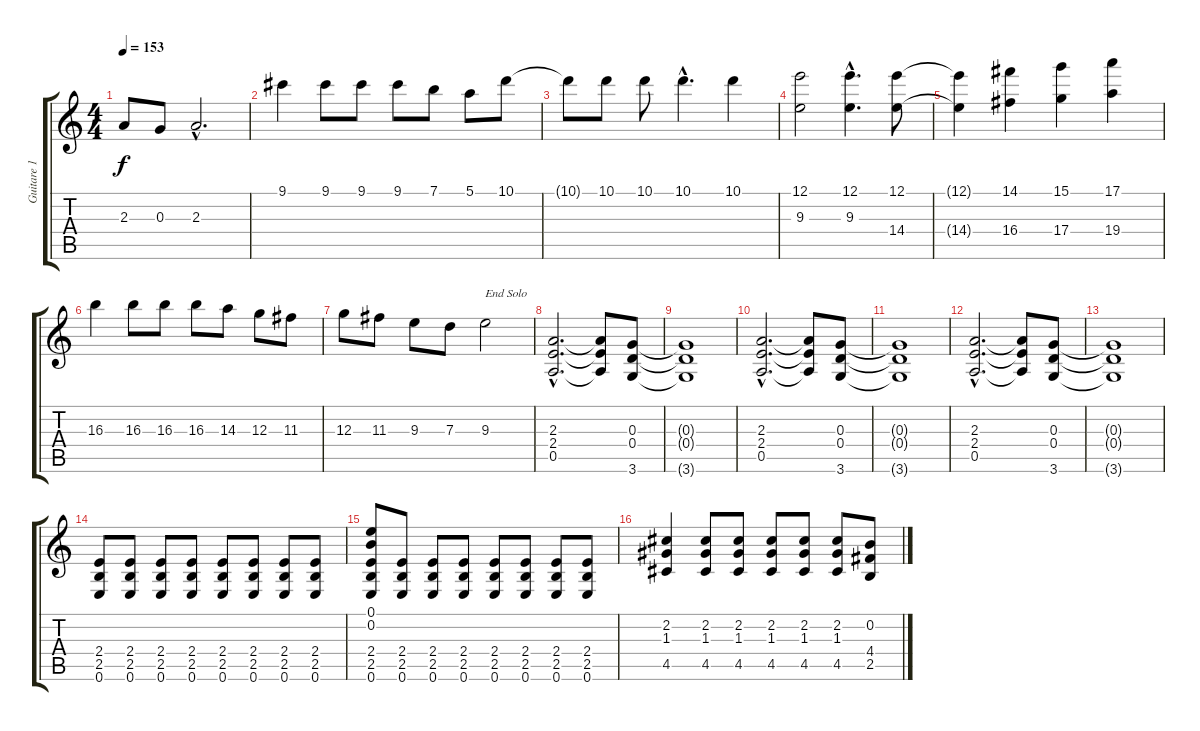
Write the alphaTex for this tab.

\track ("Guitare 1 + 2 *" "Guitare 1 ") {instrument overdrivenguitar}
\staff {score tabs}
\tuning (E4 B3 G3 D3 A2 E2) {hide}
\ts (4 4)
\tempo 153
\clef g2
\ks c
2.3{t}.8{dy f} 0.3.8 2.3{hac}.2{d} |
9.1.4 9.1.8 9.1.8 9.1.8 7.1.8 5.1.8 10.1.8 |
10.1{t}.8 10.1.8 10.1.8 10.1{hac}.4{d} 10.1.4 |
(12.1 9.3).2 (12.1{hac} 9.3{hac}).4{d} (12.1 14.4).8 |
(12.1{t} 14.4{t}).4 (14.1 16.4).4 (15.1 17.4).4 (17.1 19.4).4 |
16.3.4 16.3.8 16.3.8 16.3.8 14.3.8 12.3.8 11.3.8 |
12.3.8 11.3.8 9.3.8 7.3.8 9.3.2{txt "End Solo"} |
(2.3{hac} 2.4{hac} 0.5{hac}).2{d} (2.3{t} 2.4{t} 0.5{t}).8 (0.3 0.4 3.6).8 |
(0.3{t} 0.4{t} 3.6{t}).1 |
(2.3{hac} 2.4{hac} 0.5{hac}).2{d} (2.3{t} 2.4{t} 0.5{t}).8 (0.3 0.4 3.6).8 |
(0.3{t} 0.4{t} 3.6{t}).1 |
(2.3{hac} 2.4{hac} 0.5{hac}).2{d} (2.3{t} 2.4{t} 0.5{t}).8 (0.3 0.4 3.6).8 |
(0.3{t} 0.4{t} 3.6{t}).1 |
(2.4 2.5 0.6).8 (2.4 2.5 0.6).8 (2.4 2.5 0.6).8 (2.4 2.5 0.6).8 (2.4 2.5 0.6).8 (2.4 2.5 0.6).8 (2.4 2.5 0.6).8 (2.4 2.5 0.6).8 |
(0.1 0.2 2.4 2.5 0.6).8 (2.4 2.5 0.6).8 (2.4 2.5 0.6).8 (2.4 2.5 0.6).8 (2.4 2.5 0.6).8 (2.4 2.5 0.6).8 (2.4 2.5 0.6).8 (2.4 2.5 0.6).8 |
(2.2 1.3 4.5).4 (2.2 1.3 4.5).8 (2.2 1.3 4.5).8 (2.2 1.3 4.5).8 (2.2 1.3 4.5).8 (2.2 1.3 4.5).8 (0.2 4.4 2.5).8
